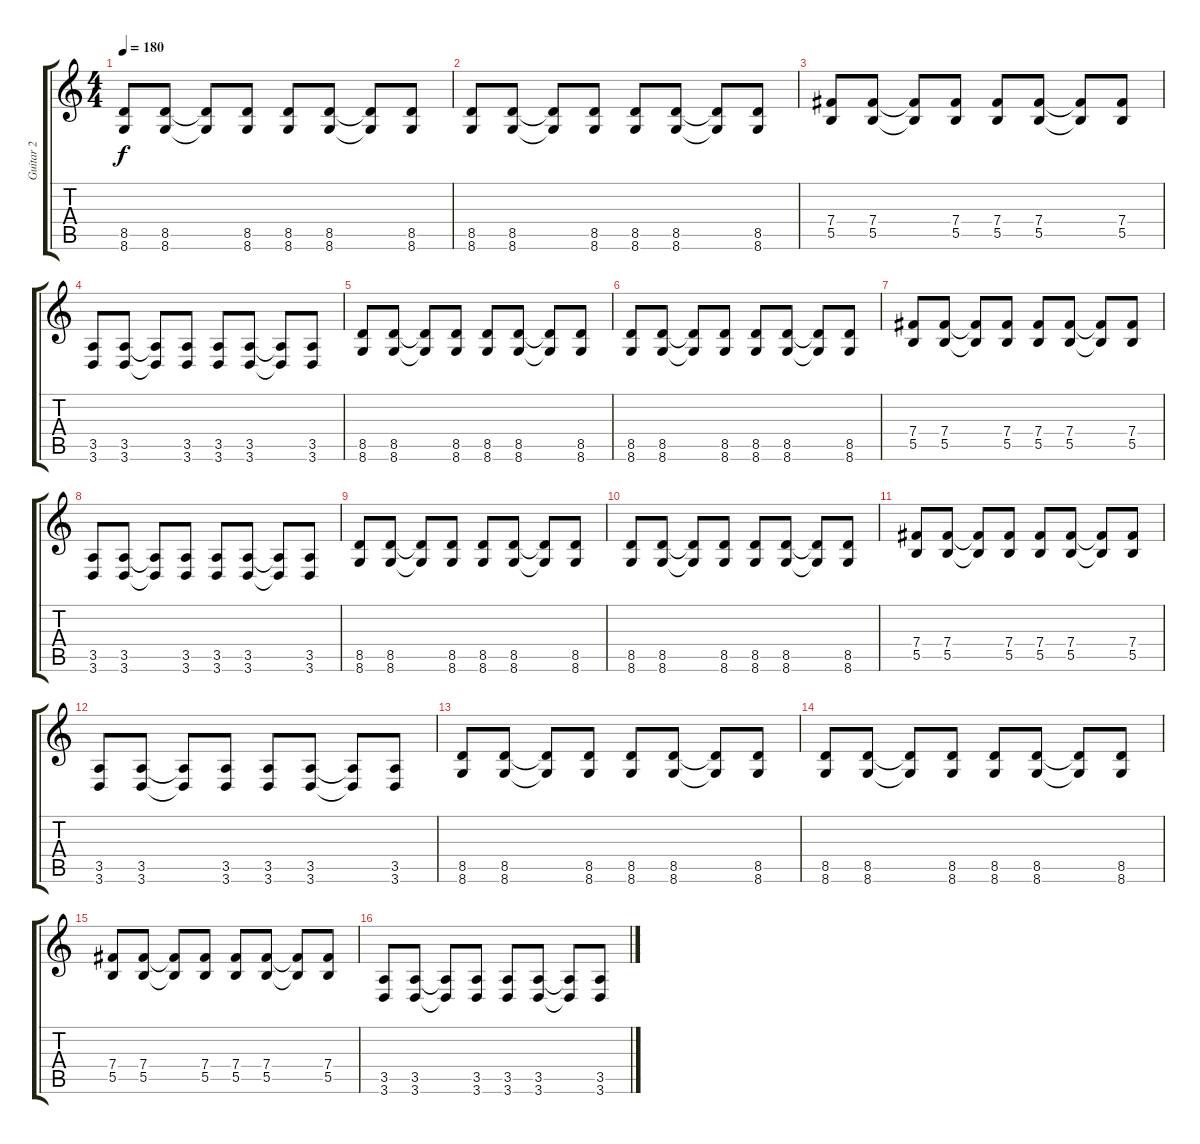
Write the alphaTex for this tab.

\track ("Guitar 2" "Guitar 2") {instrument distortionguitar}
\staff {score tabs}
\tuning (Db4 Ab3 E3 B2 Gb2 B1) {hide}
\ts (4 4)
\tempo 180
\clef g2
\ks c
(8.5 8.6).8{dy f} (8.5 8.6).8 (8.5{t} 8.6{t}).8 (8.5 8.6).8 (8.5 8.6).8 (8.5 8.6).8 (8.5{t} 8.6{t}).8 (8.5 8.6).8 |
(8.5 8.6).8 (8.5 8.6).8 (8.5{t} 8.6{t}).8 (8.5 8.6).8 (8.5 8.6).8 (8.5 8.6).8 (8.5{t} 8.6{t}).8 (8.5 8.6).8 |
(7.4 5.5).8 (7.4 5.5).8 (7.4{t} 5.5{t}).8 (7.4 5.5).8 (7.4 5.5).8 (7.4 5.5).8 (7.4{t} 5.5{t}).8 (7.4 5.5).8 |
(3.5 3.6).8 (3.5 3.6).8 (3.5{t} 3.6{t}).8 (3.5 3.6).8 (3.5 3.6).8 (3.5 3.6).8 (3.5{t} 3.6{t}).8 (3.5 3.6).8 |
(8.5 8.6).8 (8.5 8.6).8 (8.5{t} 8.6{t}).8 (8.5 8.6).8 (8.5 8.6).8 (8.5 8.6).8 (8.5{t} 8.6{t}).8 (8.5 8.6).8 |
(8.5 8.6).8 (8.5 8.6).8 (8.5{t} 8.6{t}).8 (8.5 8.6).8 (8.5 8.6).8 (8.5 8.6).8 (8.5{t} 8.6{t}).8 (8.5 8.6).8 |
(7.4 5.5).8 (7.4 5.5).8 (7.4{t} 5.5{t}).8 (7.4 5.5).8 (7.4 5.5).8 (7.4 5.5).8 (7.4{t} 5.5{t}).8 (7.4 5.5).8 |
(3.5 3.6).8 (3.5 3.6).8 (3.5{t} 3.6{t}).8 (3.5 3.6).8 (3.5 3.6).8 (3.5 3.6).8 (3.5{t} 3.6{t}).8 (3.5 3.6).8 |
(8.5 8.6).8 (8.5 8.6).8 (8.5{t} 8.6{t}).8 (8.5 8.6).8 (8.5 8.6).8 (8.5 8.6).8 (8.5{t} 8.6{t}).8 (8.5 8.6).8 |
(8.5 8.6).8 (8.5 8.6).8 (8.5{t} 8.6{t}).8 (8.5 8.6).8 (8.5 8.6).8 (8.5 8.6).8 (8.5{t} 8.6{t}).8 (8.5 8.6).8 |
(7.4 5.5).8 (7.4 5.5).8 (7.4{t} 5.5{t}).8 (7.4 5.5).8 (7.4 5.5).8 (7.4 5.5).8 (7.4{t} 5.5{t}).8 (7.4 5.5).8 |
(3.5 3.6).8 (3.5 3.6).8 (3.5{t} 3.6{t}).8 (3.5 3.6).8 (3.5 3.6).8 (3.5 3.6).8 (3.5{t} 3.6{t}).8 (3.5 3.6).8 |
(8.5 8.6).8 (8.5 8.6).8 (8.5{t} 8.6{t}).8 (8.5 8.6).8 (8.5 8.6).8 (8.5 8.6).8 (8.5{t} 8.6{t}).8 (8.5 8.6).8 |
(8.5 8.6).8 (8.5 8.6).8 (8.5{t} 8.6{t}).8 (8.5 8.6).8 (8.5 8.6).8 (8.5 8.6).8 (8.5{t} 8.6{t}).8 (8.5 8.6).8 |
(7.4 5.5).8 (7.4 5.5).8 (7.4{t} 5.5{t}).8 (7.4 5.5).8 (7.4 5.5).8 (7.4 5.5).8 (7.4{t} 5.5{t}).8 (7.4 5.5).8 |
(3.5 3.6).8 (3.5 3.6).8 (3.5{t} 3.6{t}).8 (3.5 3.6).8 (3.5 3.6).8 (3.5 3.6).8 (3.5{t} 3.6{t}).8 (3.5 3.6).8
